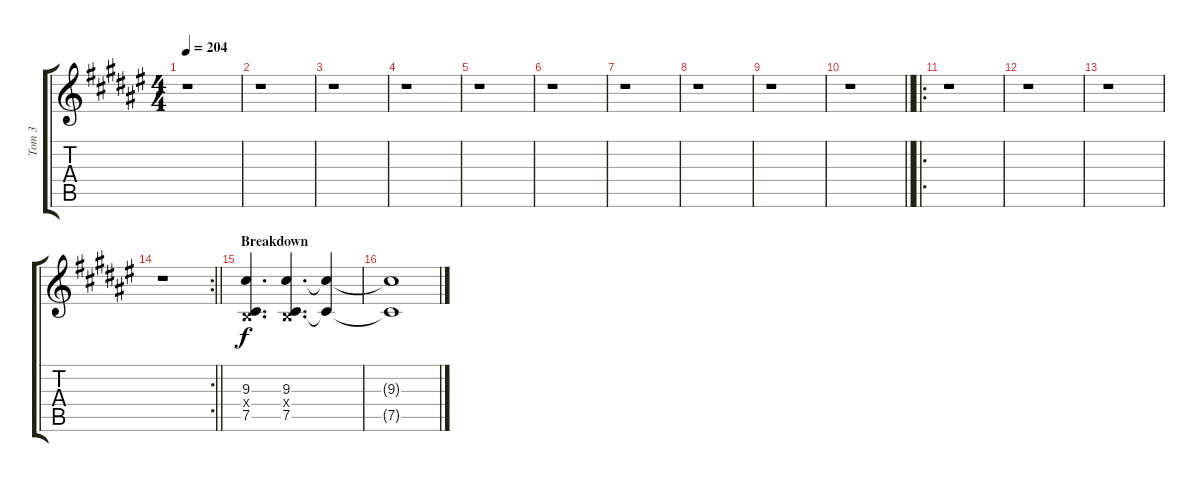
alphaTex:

\track ("Tom 3" "Tom 3") {instrument distortionguitar}
\staff {score tabs}
\tuning (Db4 Ab3 E3 B2 Gb2 Db2) {hide}
\ts (4 4)
\tempo 204
\clef g2
\ks f#
r.1{dy f} |
r.1 |
r.1 |
r.1 |
r.1 |
r.1 |
r.1 |
r.1 |
r.1 |
\barLineRight lightlight
r.1 |
\ro
r.1 |
r.1 |
r.1 |
\rc 2
\barLineRight lightlight
r.1 |
\section ("" "Breakdown")
(9.3 0.4{x} 7.5).4{d volume 10 balance 3} (9.3 0.4{x} 7.5).4{d} (9.3{t} 7.5{t}).4 |
(9.3{t} 7.5{t}).1
